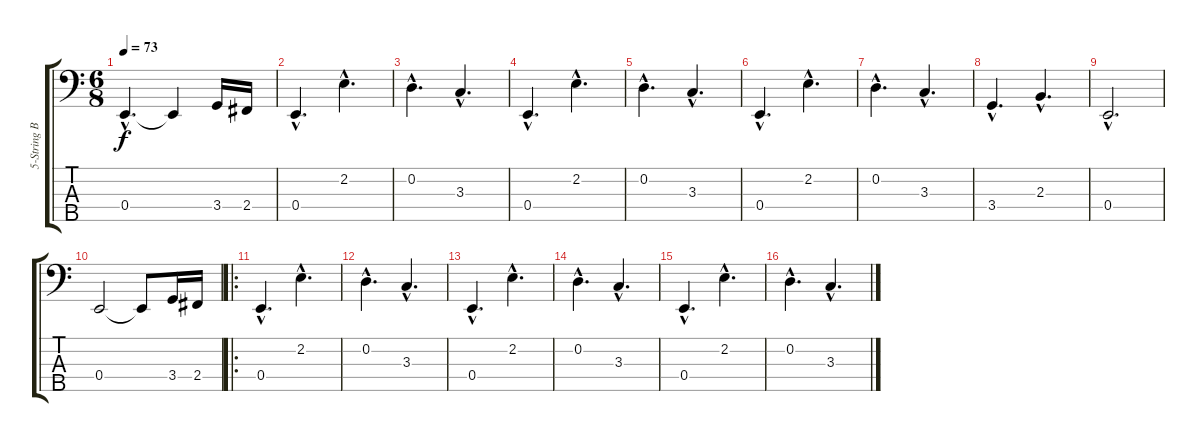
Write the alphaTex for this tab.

\track ("5-String Bass" "5-String B") {instrument electricbassfinger}
\staff {score tabs}
\tuning (G2 D2 A1 E1 B0) {hide}
\ts (6 8)
\tempo 73
\clef f4
\ks c
0.4{hac}.4{d dy f} 0.4{t}.4 3.4.16 2.4.16 |
0.4{hac}.4{d} 2.2{hac}.4{d} |
0.2{hac}.4{d} 3.3{hac}.4{d} |
0.4{hac}.4{d} 2.2{hac}.4{d} |
0.2{hac}.4{d} 3.3{hac}.4{d} |
0.4{hac}.4{d} 2.2{hac}.4{d} |
0.2{hac}.4{d} 3.3{hac}.4{d} |
3.4{hac}.4{d} 2.3{hac}.4{d} |
0.4{hac}.2{d} |
0.4.2 0.4{t}.8 3.4.16 2.4.16 |
\ro
0.4{hac}.4{d} 2.2{hac}.4{d} |
0.2{hac}.4{d} 3.3{hac}.4{d} |
0.4{hac}.4{d} 2.2{hac}.4{d} |
0.2{hac}.4{d} 3.3{hac}.4{d} |
0.4{hac}.4{d} 2.2{hac}.4{d} |
0.2{hac}.4{d} 3.3{hac}.4{d}
